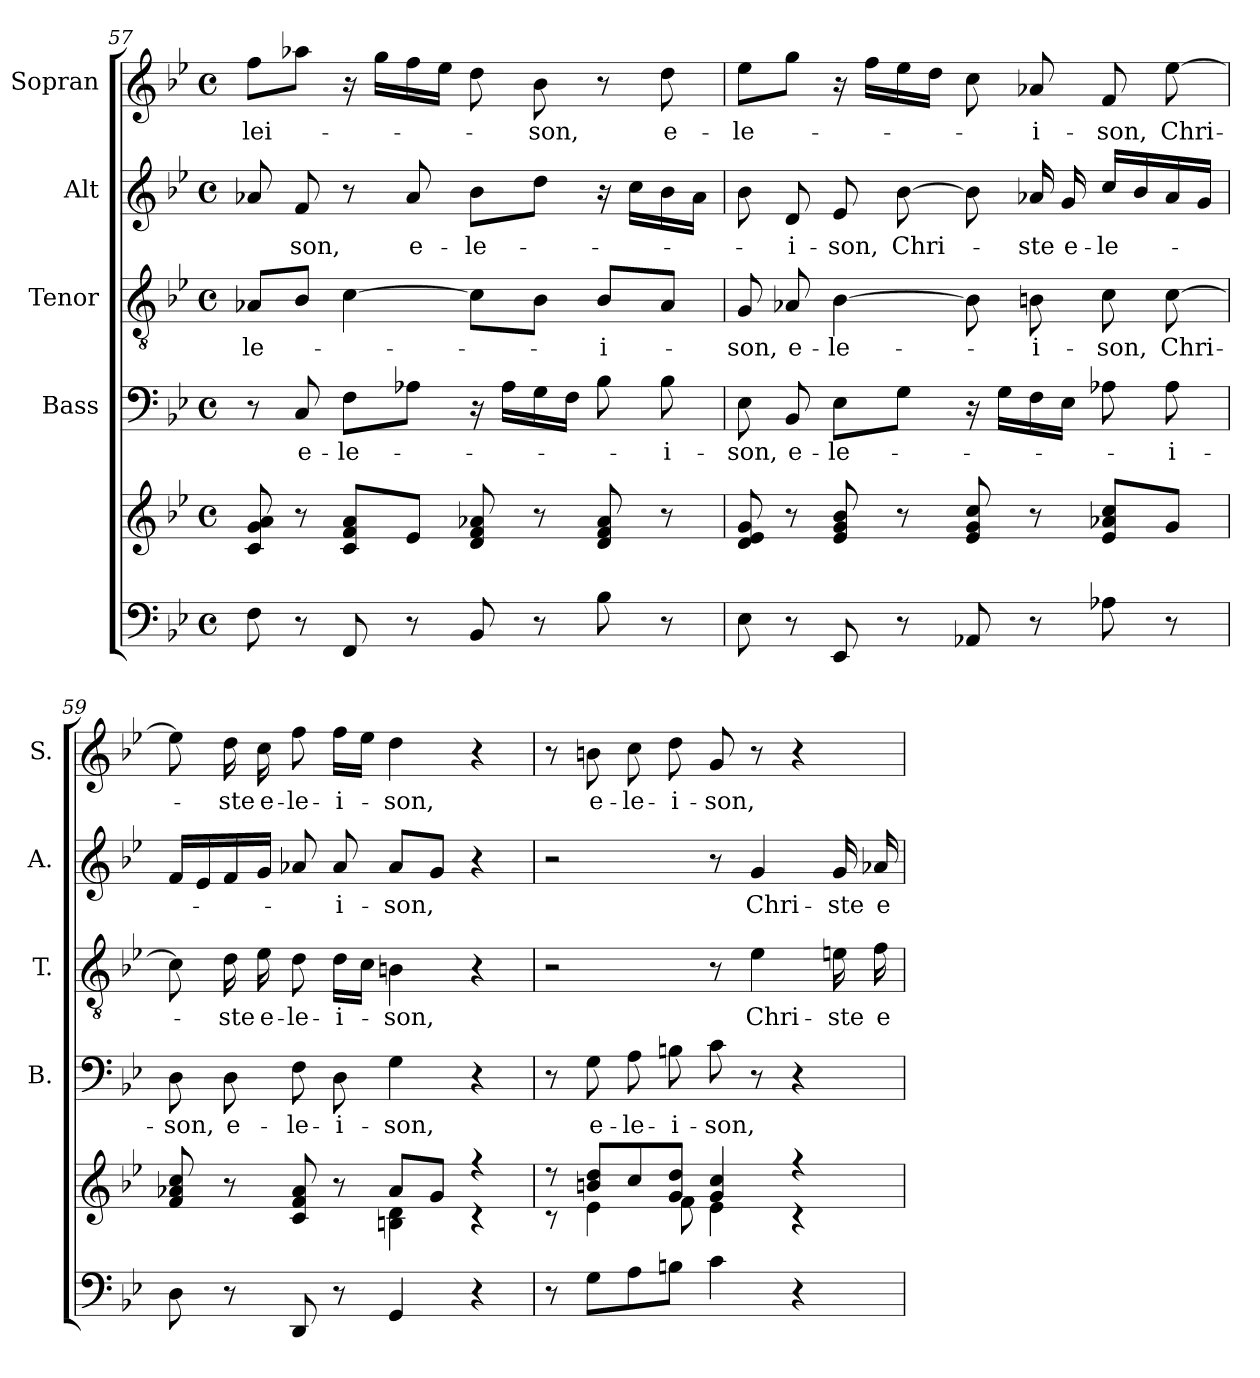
**kern	**kern	**kern	**text	**kern	**text	**kern	**text	**kern	**text
*part5	*part5	*part4	*part4	*part3	*part3	*part2	*part2	*part1	*part1
*staff6	*staff5	*staff4	*staff4	*staff3	*staff3	*staff2	*staff2	*staff1	*staff1
*	*	*I"Bass	*	*I"Tenor	*	*I"Alt	*	*I"Sopran	*
*	*	*I'B.	*	*I'T.	*	*I'A.	*	*I'S.	*
*clefF4	*clefG2	*clefF4	*	*clefGv2	*	*clefG2	*	*clefG2	*
*k[b-e-]	*k[b-e-]	*k[b-e-]	*	*k[b-e-]	*	*k[b-e-]	*	*k[b-e-]	*
*B-:	*B-:	*B-:	*	*B-:	*	*B-:	*	*B-:	*
*M4/4	*M4/4	*M4/4	*	*M4/4	*	*M4/4	*	*M4/4	*
*met(c)	*met(c)	*met(c)	*	*met(c)	*	*met(c)	*	*met(c)	*
=57	=57	=57	=57	=57	=57	=57	=57	=57	=57
!	!	!	!	!	!LO:LY:b	!	!	!	!LO:LY:b
8F\	8c/ 8g/ 8a/	8r	.	8A-X/L	-le-	8a-X/	.	8ff\L	-lei-
!	!	!	!LO:LY:b	!	!	!	!LO:LY:b	!	!
8r	8r	8C/	e-	8B-/J	.	8f/	-son,	8aa-X\J	.
!	!	!	!LO:LY:b	!	!	!	!	!	!
8FF/	8c/ 8f/ 8a/L	8F\L	-le-	[4c\	.	8r	.	16r	.
.	.	.	.	.	.	.	.	16gg\LL	.
!	!	!	!	!	!	!	!LO:LY:b	!	!
8r	8e-/J	8A-X\J	.	.	.	8a-/	e-	16ff\	.
.	.	.	.	.	.	.	.	16ee-\JJ	.
!	!	!	!	!	!	!	!LO:LY:b	!	!
8BB-/	8d/ 8f/ 8a-X/	16r	.	8c\L]	.	8b-\L	-le-	8dd\	.
.	.	16A-\LL	.	.	.	.	.	.	.
!	!	!	!	!	!	!	!	!	!LO:LY:b
8r	8r	16G\	.	8B-\J	.	8dd\J	.	8b-\	-son,
.	.	16F\JJ	.	.	.	.	.	.	.
!	!	!	!	!	!LO:LY:b	!	!	!	!
8B-\	8d/ 8f/ 8a-/	8B-\	.	8B-/L	-i-	16r	.	8r	.
.	.	.	.	.	.	16cc\LL	.	.	.
!	!	!	!LO:LY:b	!	!	!	!	!	!LO:LY:b
8r	8r	8B-\	-i-	8A-/J	.	16b-\	.	8dd\	e-
.	.	.	.	.	.	16a-\JJ	.	.	.
!!LO:PB:g=z
=58	=58	=58	=58	=58	=58	=58	=58	=58	=58
!	!	!	!LO:LY:b	!	!LO:LY:b	!	!	!	!LO:LY:b
8E-\	8d/ 8e-/ 8g/	8E-\	-son,	8G/	-son,	8b-\	.	8ee-\L	-le-
!	!	!	!LO:LY:b	!	!LO:LY:b	!	!LO:LY:b	!	!
8r	8r	8BB-/	e-	8A-X/	e-	8d/	-i-	8gg\J	.
!	!	!	!LO:LY:b	!	!LO:LY:b	!	!LO:LY:b	!	!
8EE-/	8e-/ 8g/ 8b-/	8E-\L	-le-	[4B-\	-le-	8e-/	-son,	16r	.
.	.	.	.	.	.	.	.	16ff\LL	.
!	!	!	!	!	!	!	!LO:LY:b	!	!
8r	8r	8G\J	.	.	.	[8b-\	Chri-	16ee-\	.
.	.	.	.	.	.	.	.	16dd\JJ	.
8AA-X/	8e-/ 8g/ 8cc/	16r	.	8B-\]	.	8b-\]	.	8cc\	.
.	.	16G\LL	.	.	.	.	.	.	.
!	!	!	!	!	!LO:LY:b	!	!LO:LY:b	!	!LO:LY:b
8r	8r	16F\	.	8Bn\	-i-	16a-X/	-ste	8a-X/	-i-
!	!	!	!	!	!	!	!LO:LY:b	!	!
.	.	16E-\JJ	.	.	.	16g/	e-	.	.
!	!	!	!	!	!LO:LY:b	!	!LO:LY:b	!	!LO:LY:b
8A-X\	8e-/ 8a-X/ 8cc/L	8A-X\	.	8c\	-son,	16cc/LL	-le-	8f/	-son,
.	.	.	.	.	.	16b-/	.	.	.
!	!	!	!LO:LY:b	!	!LO:LY:b	!	!	!	!LO:LY:b
8r	8g/J	8A-\	-i-	[8c\	Chri-	16a-/	.	[8ee-\	Chri-
.	.	.	.	.	.	16g/JJ	.	.	.
=59	=59	=59	=59	=59	=59	=59	=59	=59	=59
*	*^	*	*	*	*	*	*	*	*
!	!	!	!	!LO:LY:b	!	!	!	!	!	!
8D\	8f/ 8a-X/ 8cc/	2ryy	8D\	-son,	8c\]	.	16f/LL	.	8ee-\]	.
.	.	.	.	.	.	.	16e-/	.	.	.
!	!	!	!	!LO:LY:b	!	!LO:LY:b	!	!	!	!LO:LY:b
8r	8r	.	8D\	e-	16d\	-ste	16f/	.	16dd\	-ste
!	!	!	!	!	!	!LO:LY:b	!	!	!	!LO:LY:b
.	.	.	.	.	16e-\	e-	16g/JJ	.	16cc\	e-
!	!	!	!	!LO:LY:b	!	!LO:LY:b	!	!	!	!LO:LY:b
8DD/	8c/ 8f/ 8a-/	.	8F\	-le-	8d\	-le-	8a-X/	.	8ff\	-le-
!	!	!	!	!LO:LY:b	!	!LO:LY:b	!	!LO:LY:b	!	!LO:LY:b
8r	8r	.	8D\	-i-	16d\LL	-i-	8a-/	-i-	16ff\LL	-i-
.	.	.	.	.	16c\JJ	.	.	.	16ee-\JJ	.
!	!	!	!	!LO:LY:b	!	!LO:LY:b	!	!LO:LY:b	!	!LO:LY:b
4GG/	8a-/L	4Bn\ 4d\	4G\	-son,	4Bn\	-son,	8a-/L	-son,	4dd\	-son,
.	8g/J	.	.	.	.	.	8g/J	.	.	.
4r	4r	4r	4r	.	4r	.	4r	.	4r	.
=60	=60	=60	=60	=60	=60	=60	=60	=60	=60	=60
8r	8r	8r	8r	.	2r	.	2r	.	8r	.
!	!	!	!	!LO:LY:b	!	!	!	!	!	!LO:LY:b
8G\L	8bn/ 8dd/L	4e-\	8G\	e-	.	.	.	.	8bn\	e-
!	!	!	!	!LO:LY:b	!	!	!	!	!	!LO:LY:b
8A\	8cc/	.	8A\	-le-	.	.	.	.	8cc\	-le-
!	!	!	!	!LO:LY:b	!	!	!	!	!	!LO:LY:b
8Bn\J	8g/ 8dd/J	8f\	8Bn\	-i-	.	.	.	.	8dd\	-i-
!	!	!	!	!LO:LY:b	!	!	!	!	!	!LO:LY:b
4c\	4g/ 4cc/	4e-\	8c\	-son,	8r	.	8r	.	8g/	-son,
!	!	!	!	!	!	!LO:LY:b	!	!LO:LY:b	!	!
.	.	.	8r	.	4e-\	Chri-	4g/	Chri-	8r	.
4r	4r	4r	4r	.	.	.	.	.	4r	.
!	!	!	!	!	!	!LO:LY:b	!	!LO:LY:b	!	!
.	.	.	.	.	16en\	-ste	16g/	-ste	.	.
!	!	!	!	!	!	!LO:LY:b	!	!LO:LY:b	!	!
.	.	.	.	.	16f\	e-	16a-X/	e-	.	.
*	*v	*v	*	*	*	*	*	*	*	*
=	=	=	=	=	=	=	=	=	=
*-	*-	*-	*-	*-	*-	*-	*-	*-	*-
